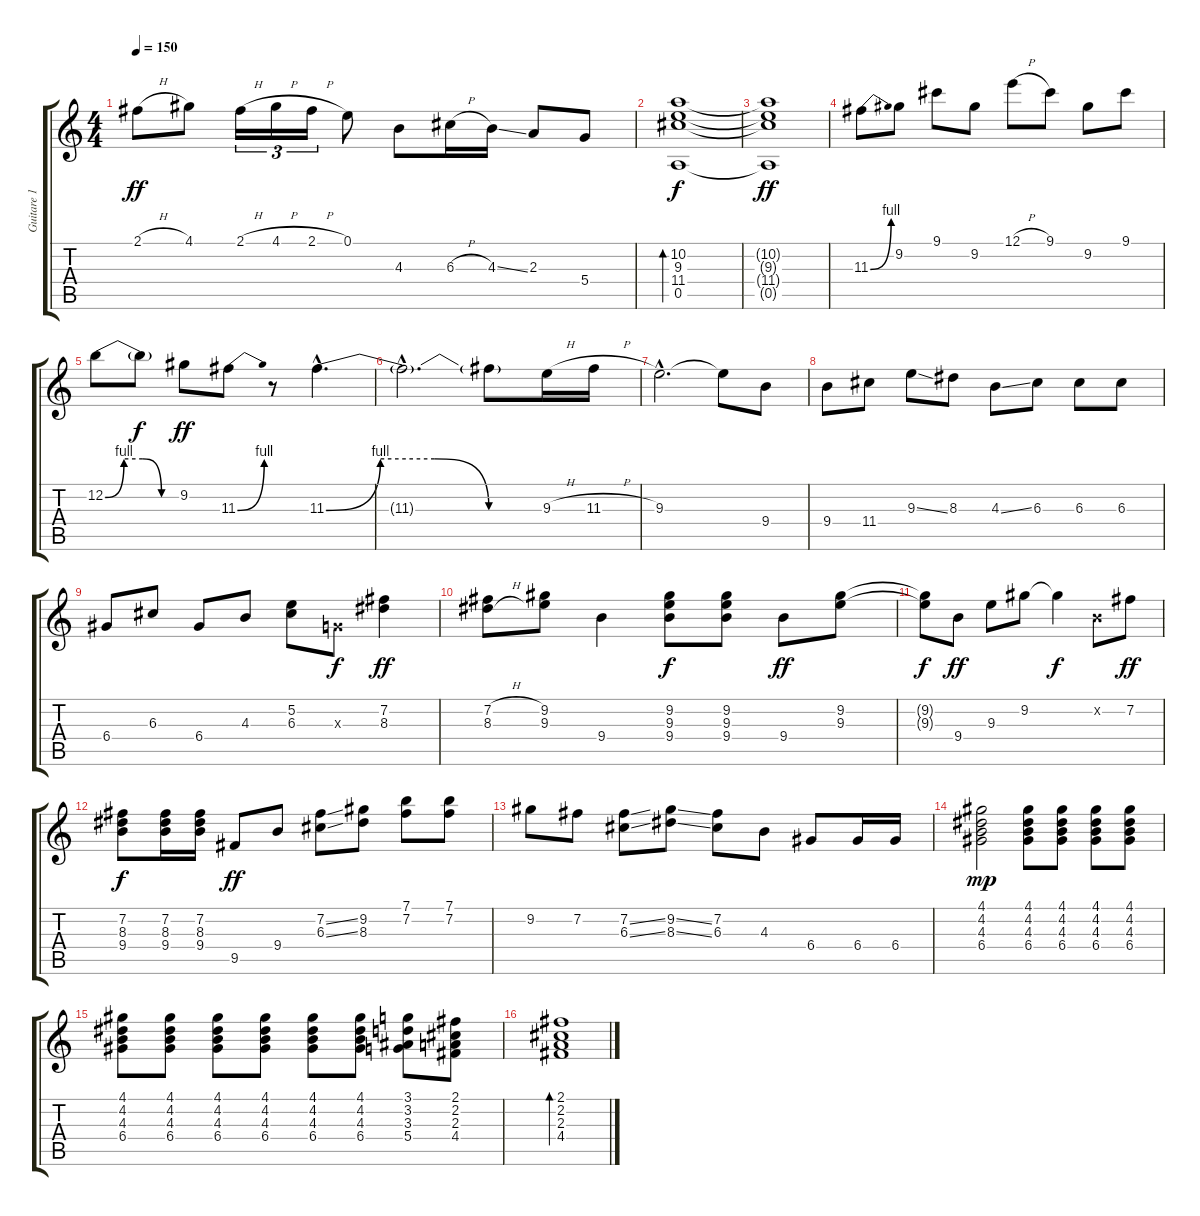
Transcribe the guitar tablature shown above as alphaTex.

\track ("Guitare 1" "Guitare 1") {instrument electricguitarjazz}
\staff {score tabs}
\tuning (E4 B3 G3 D3 A2 E2) {hide}
\ts (4 4)
\tempo 150
\clef g2
\ks c
2.1{h}.8{dy ff} 4.1.8 2.1{h}.16{tu (3 2)} 4.1{h}.16{tu (3 2)} 2.1{h}.16{tu (3 2)} 0.1.8 4.3.8 6.3{h}.16 4.3{ss}.16 2.3.8 5.4.8 |
(10.2 9.3 11.4 0.5).1{bd 60 dy f} |
(10.2{t} 9.3{t} 11.4{t} 0.5{t}).1{dy ff} |
11.3{be (bend 0 0 60 4)}.8 9.2.8 9.1.8 9.2.8 12.1{h}.8 9.1.8 9.2.8 9.1.8 |
12.2{be (custom 0 0 15 4 30 4 45 0 60 0)}.8 12.2{t}.8{dy f} 9.2.8{dy ff} 11.3{be (bend 0 0 60 4)}.8 r.8 11.3{be (custom 0 0 15 4 30 4 45 0 60 0) hac}.4{d} |
11.3{hac t}.2{d} 11.3{t}.8 9.3{h}.16 11.3{h}.16 |
9.3{hac}.2{d} 9.3{t}.8 9.4.8 |
9.4.8 11.4.8 9.3{ss}.8 8.3.8 4.3{ss}.8 6.3.8 6.3.8 6.3.8 |
6.4.8 6.3.8 6.4.8 4.3.8 (5.2 6.3).8 0.3{x}.8{dy f} (7.2 8.3).4{dy ff} |
(7.2{h} 8.3{h}).8 (9.2 9.3).8 9.4.4 (9.2 9.3 9.4).8{dy f} (9.2 9.3 9.4).8 9.4.8{dy ff} (9.2 9.3).8 |
(9.2{t} 9.3{t}).8{dy f} 9.4.8{dy ff} 9.3.8 9.2.8 9.2{t}.4{dy f} 0.2{x}.8 7.2.8{dy ff} |
(7.2 8.3 9.4).8{dy f} (7.2 8.3 9.4).16 (7.2 8.3 9.4).16 9.5.8{dy ff} 9.4.8 (7.2{ss} 6.3{ss}).8 (9.2 8.3).8 (7.1 7.2).8 (7.1 7.2).8 |
9.2.8 7.2.8 (7.2{ss} 6.3{ss}).8 (9.2{ss} 8.3{ss}).8 (7.2 6.3).8 4.3.8 6.4.8 6.4.16 6.4.16 |
(4.1 4.2 4.3 6.4).2{dy mp} (4.1 4.2 4.3 6.4).8 (4.1 4.2 4.3 6.4).8 (4.1 4.2 4.3 6.4).8 (4.1 4.2 4.3 6.4).8 |
(4.1 4.2 4.3 6.4).8 (4.1 4.2 4.3 6.4).8 (4.1 4.2 4.3 6.4).8 (4.1 4.2 4.3 6.4).8 (4.1 4.2 4.3 6.4).8 (4.1 4.2 4.3 6.4).8 (3.1 3.2 3.3 5.4).8 (2.1 2.2 2.3 4.4).8 |
(2.1 2.2 2.3 4.4).1{bd 60}
